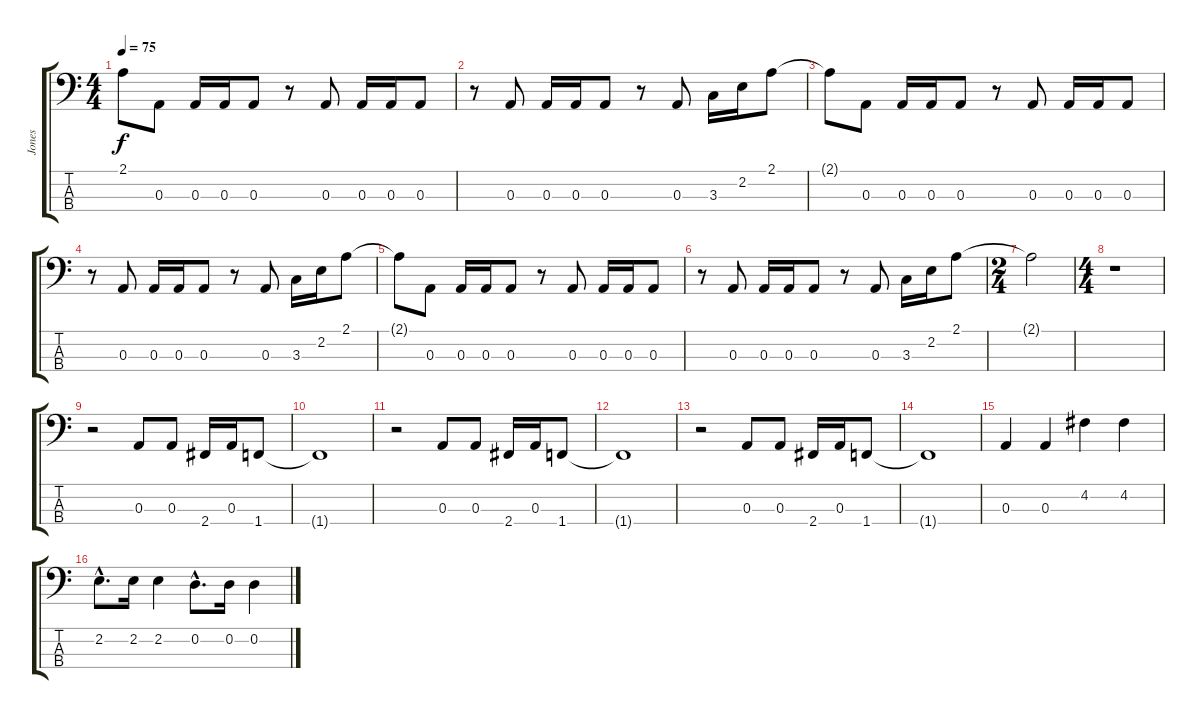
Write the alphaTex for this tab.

\track ("Jones" "Jones") {instrument electricbassfinger}
\staff {score tabs}
\tuning (G2 D2 A1 E1) {hide}
\ts (4 4)
\tempo 75
\clef f4
\ks c
2.1{t}.8{dy f} 0.3.8 0.3.16 0.3.16 0.3.8 r.8 0.3.8 0.3.16 0.3.16 0.3.8 |
r.8 0.3.8 0.3.16 0.3.16 0.3.8 r.8 0.3.8 3.3.16 2.2.16 2.1.8 |
2.1{t}.8 0.3.8 0.3.16 0.3.16 0.3.8 r.8 0.3.8 0.3.16 0.3.16 0.3.8 |
r.8 0.3.8 0.3.16 0.3.16 0.3.8 r.8 0.3.8 3.3.16 2.2.16 2.1.8 |
2.1{t}.8 0.3.8 0.3.16 0.3.16 0.3.8 r.8 0.3.8 0.3.16 0.3.16 0.3.8 |
r.8 0.3.8 0.3.16 0.3.16 0.3.8 r.8 0.3.8 3.3.16 2.2.16 2.1.8 |
\ts (2 4)
2.1{t}.2 |
\ts (4 4)
r.1 |
r.2 0.3.8 0.3.8 2.4.16 0.3.16 1.4.8 |
1.4{t}.1 |
r.2 0.3.8 0.3.8 2.4.16 0.3.16 1.4.8 |
1.4{t}.1 |
r.2 0.3.8 0.3.8 2.4.16 0.3.16 1.4.8 |
1.4{t}.1 |
0.3.4 0.3.4 4.2.4 4.2.4 |
2.2{hac}.8{d} 2.2.16 2.2.4 0.2{hac}.8{d} 0.2.16 0.2.4
